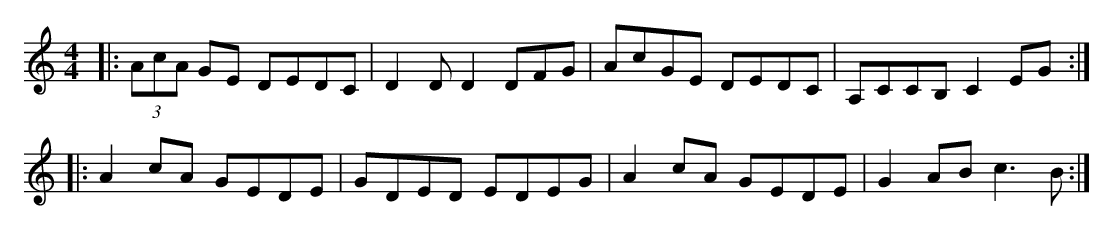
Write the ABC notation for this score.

X:1
M:4/4
K:Ddor
|: (3AcA GE DEDC|D2DD2DFG | AcGE DEDC | A,CCB, C2 EG :|
|: A2cA GEDE | GDED EDEG |A2cA GEDE | G2AB c3B :|
